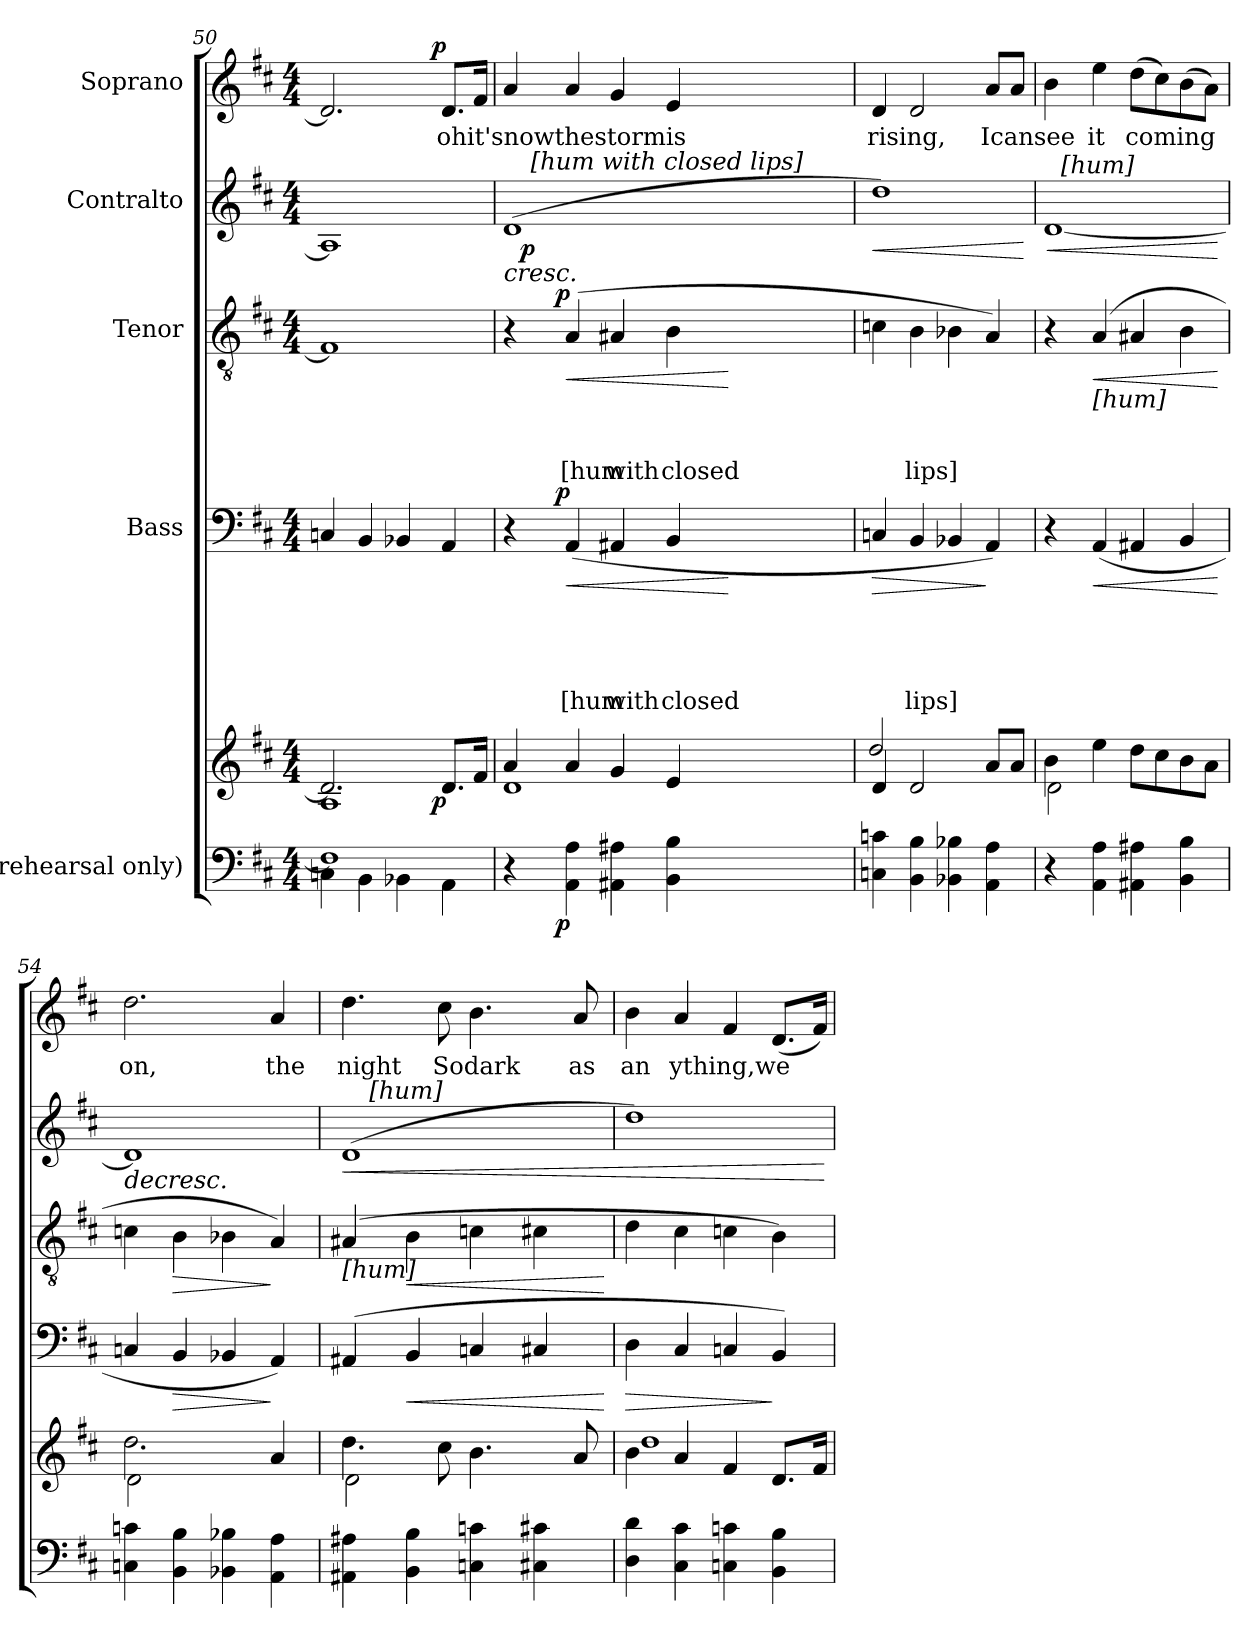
**kern	**kern	**dynam	**kern	**text	**text	**text	**text	**text	**dynam	**kern	**text	**text	**text	**dynam	**kern	**dynam	**kern	**text	**dynam
*part5	*part5	*part5	*part4	*part4	*part4	*part4	*part4	*part4	*part4	*part3	*part3	*part3	*part3	*part3	*part2	*part2	*part1	*part1	*part1
*staff6	*staff5	*staff5/6	*staff4	*staff4	*staff4	*staff4	*staff4	*staff4	*staff4	*staff3	*staff3	*staff3	*staff3	*staff3	*staff2	*staff2	*staff1	*staff1	*staff1
*I"(rehearsal only)	*	*	*I"Bass	*	*	*	*	*	*	*I"Tenor	*	*	*	*	*I"Contralto	*	*I"Soprano	*	*
*clefF4	*clefG2	*	*clefF4	*	*	*	*	*	*	*clefGv2	*	*	*	*	*clefG2	*	*clefG2	*	*
*k[f#c#]	*k[f#c#]	*	*k[f#c#]	*	*	*	*	*	*	*k[f#c#]	*	*	*	*	*k[f#c#]	*	*k[f#c#]	*	*
*D:	*D:	*	*D:	*	*	*	*	*	*	*D:	*	*	*	*	*D:	*	*D:	*	*
*M4/4	*M4/4	*	*M4/4	*	*	*	*	*	*	*M4/4	*	*	*	*	*M4/4	*	*M4/4	*	*
=50	=50	=50	=50	=50	=50	=50	=50	=50	=50	=50	=50	=50	=50	=50	=50	=50	=50	=50	=50
*^	*^	*	*	*	*	*	*	*	*	*	*	*	*	*	*	*	*^	*	*
*	*	*	*^	*	*	*	*	*	*	*	*	*	*	*	*	*	*	*	*	*	*	*
1F#]	4Cn\	2.d/]	1A	2ryy	.	4Cn/	.	.	.	.	.	.	1F#]	.	.	.	.	1A]	.	2.d/]	2ryy	.	.
.	4BB\	.	.	.	.	4BB/	.	.	.	.	.	.	.	.	.	.	.	.	.	.	.	.	.
.	4BB-X\	.	.	8..ryy	.	4BB-X/	.	.	.	.	.	.	.	.	.	.	.	.	.	.	8..ryy	.	.
!	!	!	!	!	!LO:DY:b	!	!	!	!	!	!	!	!	!	!	!	!	!	!	!	!	!	!LO:DY:a
.	.	.	.	4ryy	p	.	.	.	.	.	.	.	.	.	.	.	.	.	.	.	4ryy	.	p
!	!	!	!	!	!	!	!	!	!	!	!	!	!	!	!	!	!	!	!	!	!	!LO:LY:b	!
.	4AA\	8.d/L	.	.	.	4AA/	.	.	.	.	.	.	.	.	.	.	.	.	.	8.d/L	.	ohit'snowthestormis	.
.	.	16f#/Jk	.	.	.	.	.	.	.	.	.	.	.	.	.	.	.	.	.	16f#/Jk	.	.	.
.	.	.	.	32ryy	.	.	.	.	.	.	.	.	.	.	.	.	.	.	.	.	32ryy	.	.
=51	=51	=51	=51	=51	=51	=51	=51	=51	=51	=51	=51	=51	=51	=51	=51	=51	=51	=51	=51	=51	=51	=51	=51
!	!	!	!	!	!	!	!	!	!	!	!	!	!	!	!	!	!	!	!LO:HP:b	!	!	!	!
*	*	*	*	*	*	*^	*	*	*	*	*	*	*^	*	*	*	*	*^	*	*	*	*	*
*	*	*	*v	*v	*	*	*	*	*	*	*	*	*	*	*	*	*	*	*	*	*^	*	*v	*v	*	*
4r	8..ryy	4a/	1d	.	4r	8..ryy	.	.	.	.	.	.	4r	8..ryy	.	.	.	.	(>1d	16ryy	16.ryy	<	4a/	.	.
!	!	!	!	!	!	!	!	!	!	!	!	!	!	!	!	!	!	!	!	!	!	!LO:DY:b	!	!	!
.	.	.	.	.	.	.	.	.	.	.	.	.	.	.	.	.	.	.	.	2...ryy	.	p	.	.	.
!	!	!	!	!	!	!	!	!	!	!	!	!	!	!	!	!	!	!	!	!	!LO:TX:a:t=[hum with closed lips]	!	!	!	!
.	.	.	.	.	.	.	.	.	.	.	.	.	.	.	.	.	.	.	.	.	2ryy	.	.	.	.
!	!	!	!	!LO:DY:b=2	!	!	!	!	!	!	!	!LO:DY:b	!	!	!	!	!	!LO:DY:a	!	!	!	!	!	!	!
.	2ryy	.	.	p	.	2ryy	.	.	.	.	.	p	.	2ryy	.	.	.	p	.	.	.	.	.	.	.
!	!	!	!	!	!	!	!	!	!	!	!LO:LY:b	!LO:HP:b	!	!	!	!	!LO:LY:b	!LO:HP:b	!	!	!	!	!	!	!
4AA\ 4A\	.	4a/	.	.	(<4AA/	.	.	.	.	.	[hum	<	(4A/	.	.	.	[hum	<	.	.	.	.	4a/	.	.
!	!	!	!	!	!	!	!	!	!	!	!LO:LY:b	!	!	!	!	!	!LO:LY:b	!	!	!	!	!	!	!	!
4AA#X\ 4A#X\	.	4g/	.	.	4AA#X/	.	.	.	.	.	with	.	4A#X/	.	.	.	with	.	.	.	.	.	4g/	.	.
.	.	.	.	.	.	.	.	.	.	.	.	.	.	.	.	.	.	.	.	.	4ryy	.	.	.	.
.	4ryy	.	.	.	.	4ryy	.	.	.	.	.	.	.	4ryy	.	.	.	.	.	.	.	.	.	.	.
!	!	!	!	!	!	!	!	!	!	!	!LO:LY:b	!	!	!	!	!	!LO:LY:b	!	!	!	!	!	!	!	!
4BB\ 4B\	.	4e/	.	.	4BB/	.	.	.	.	.	closed	.	4B\	.	.	.	closed	.	.	.	.	.	4e/	.	.
.	.	.	.	.	.	.	.	.	.	.	.	.	.	.	.	.	.	.	.	.	8ryy	.	.	.	.
.	32ryy	.	.	.	.	32ryy	.	.	.	.	.	.	.	32ryy	.	.	.	.	.	.	32ryy	.	.	.	.
*	*	*v	*v	*	*	*	*	*	*	*	*	*	*	*	*	*	*	*	*	*	*	*	*	*	*
.	.	.	.	.	.	.	.	.	.	.	[	.	.	.	.	.	[	.	.	.	.	.	.	.
=52	=52	=52	=52	=52	=52	=52	=52	=52	=52	=52	=52	=52	=52	=52	=52	=52	=52	=52	=52	=52	=52	=52	=52	=52
*	*	*^	*	*	*	*	*	*	*	*	*	*	*	*	*	*	*	*	*	*	*	*	*	*
!	!	!	!	!	!	!	!	!	!	!	!	!LO:HP:b	!	!	!	!	!	!	!	!	!	!LO:HP:b	!	!LO:LY:b	!
*	*	*	*	*	*v	*v	*	*	*	*	*	*	*	*	*	*	*	*	*v	*v	*v	*	*	*	*
*v	*v	*	*	*	*	*	*	*	*	*	*	*v	*v	*	*	*	*	*	*	*	*	*
4Cn\ 4cn\	4d/	2dd/	.	4Cn/	.	.	.	.	.	>	4cn\	.	.	.	.	1dd)	<	4d/	rising,	.
!	!	!	!	!	!	!	!	!	!LO:LY:b	!	!	!	!	!LO:LY:b	!	!	!	!	!	!
4BB\ 4B\	2d/	.	.	4BB/	.	.	.	.	lips]	.	4B\	.	.	lips]	.	.	.	2d/	.	.
4BB-X\ 4B-X\	.	2ryy	.	4BB-X/	.	.	.	.	.	.	4B-X\	.	.	.	.	.	.	.	.	.
!	!	!	!	!	!	!	!	!	!	!	!	!	!	!	!	!	!	!	!LO:LY:b	!
4AA\ 4A\	8a/L	.	.	4AA/)	.	.	.	.	.	]	4A/)	.	.	.	.	.	.	8a/L	Icansee	.
.	8a/J	.	.	.	.	.	.	.	.	.	.	.	.	.	.	.	.	8a/J	.	.
*	*v	*v	*	*	*	*	*	*	*	*	*	*	*	*	*	*	*	*	*	*
.	.	.	.	.	.	.	.	.	.	.	.	.	.	.	.	[	.	.	.
=53	=53	=53	=53	=53	=53	=53	=53	=53	=53	=53	=53	=53	=53	=53	=53	=53	=53	=53	=53
*	*^	*	*	*	*	*	*	*	*	*	*	*	*	*	*	*	*	*	*
!	!	!	!	!	!	!	!	!	!	!	!	!	!	!	!	!	!LO:HP:b	!	!	!
*	*	*	*	*	*	*	*	*	*	*	*	*	*	*	*	*^	*	*	*	*
4r	4b\	2d\	.	4r	.	.	.	.	.	.	4r	.	.	.	.	[<1d	16ryy	<	4b\	.	.
!	!	!	!	!	!	!	!	!	!	!	!	!	!	!	!	!	!LO:TX:a:t=[hum]	!	!	!	!
.	.	.	.	.	.	.	.	.	.	.	.	.	.	.	.	.	2...ryy	.	.	.	.
!	!	!	!	!	!	!	!	!	!	!	!LO:TX:b:t=[hum]	!	!	!	!	!	!	!	!	!	!
!	!	!	!	!	!	!	!	!	!	!LO:HP:b	!	!	!	!	!LO:HP:b	!	!	!	!	!LO:LY:b	!
4AA\ 4A\	4ee\	.	.	(<4AA/	.	.	.	.	.	<	(4A/	.	.	.	<	.	.	.	4ee\	it	.
!	!	!	!	!	!	!	!	!	!	!	!	!	!	!	!	!	!	!	!	!LO:LY:b	!
4AA#X\ 4A#X\	8dd\L	2ryy	.	4AA#X/	.	.	.	.	.	.	4A#X/	.	.	.	.	.	.	.	(>8dd\L	coming	.
.	8cc#\	.	.	.	.	.	.	.	.	.	.	.	.	.	.	.	.	.	8cc#\)	.	.
4BB\ 4B\	8b\	.	.	4BB/	.	.	.	.	.	.	4B\	.	.	.	.	.	.	.	(>8b\	.	.
.	8a\J	.	.	.	.	.	.	.	.	.	.	.	.	.	.	.	.	.	8a\J)	.	.
*	*v	*v	*	*	*	*	*	*	*	*	*	*	*	*	*	*	*	*	*	*	*
.	.	.	.	.	.	.	.	.	[	.	.	.	.	[	.	.	[	.	.	.
!!LO:PB:g=z
=54	=54	=54	=54	=54	=54	=54	=54	=54	=54	=54	=54	=54	=54	=54	=54	=54	=54	=54	=54	=54
*	*^	*	*	*	*	*	*	*	*	*	*	*	*	*	*	*	*	*	*	*
!	!	!	!	!	!	!	!	!	!	!	!	!	!	!	!	!	!	!LO:HP:b	!	!LO:LY:b	!
*	*	*	*	*	*	*	*	*	*	*	*	*	*	*	*	*v	*v	*	*	*	*
4Cn\ 4cn\	2.dd\	2d\	.	4Cn/	.	.	.	.	.	.	4cn\	.	.	.	.	1d]	>	2.dd\	on,	.
!	!	!	!	!	!	!	!	!	!	!LO:HP:b	!	!	!	!	!LO:HP:b	!	!	!	!	!
4BB\ 4B\	.	.	.	4BB/	.	.	.	.	.	>	4B\	.	.	.	>	.	.	.	.	.
4BB-X\ 4B-X\	.	2ryy	.	4BB-X/	.	.	.	.	.	.	4B-X\	.	.	.	.	.	.	.	.	.
!	!	!	!	!	!	!	!	!	!	!	!	!	!	!	!	!	!	!	!LO:LY:b	!
4AA\ 4A\	4a/	.	.	4AA/)	.	.	.	.	.	]	4A/)	.	.	.	]	.	.	4a/	the	.
*	*v	*v	*	*	*	*	*	*	*	*	*	*	*	*	*	*	*	*	*	*
.	.	.	.	.	.	.	.	.	.	.	.	.	.	.	.	[	.	.	.
=55	=55	=55	=55	=55	=55	=55	=55	=55	=55	=55	=55	=55	=55	=55	=55	=55	=55	=55	=55
*	*^	*	*	*	*	*	*	*	*	*	*	*	*	*	*	*	*	*	*
!	!	!	!	!	!	!	!	!	!	!	!LO:TX:b:t=[hum]	!	!	!	!	!	!	!	!	!
!	!	!	!	!	!	!	!	!	!	!	!	!	!	!	!	!	!LO:HP:b	!	!LO:LY:b	!
*	*	*	*	*	*	*	*	*	*	*	*	*	*	*	*	*^	*	*	*	*
4AA#X\ 4A#X\	4.dd\	2d\	.	(<4AA#X/	.	.	.	.	.	.	(4A#X/	.	.	.	.	(>1d	16.ryy	<	4.dd\	night	.
!	!	!	!	!	!	!	!	!	!	!	!	!	!	!	!	!	!LO:TX:a:t=[hum]	!	!	!	!
.	.	.	.	.	.	.	.	.	.	.	.	.	.	.	.	.	2ryy	.	.	.	.
!	!	!	!	!	!	!	!	!	!	!LO:HP:b	!	!	!	!	!LO:HP:b	!	!	!	!	!	!
4BB\ 4B\	.	.	.	4BB/	.	.	.	.	.	<	4B\	.	.	.	<	.	.	.	.	.	.
!	!	!	!	!	!	!	!	!	!	!	!	!	!	!	!	!	!	!	!	!LO:LY:b	!
.	8cc#\	.	.	.	.	.	.	.	.	.	.	.	.	.	.	.	.	.	8cc#\	Sodark	.
4Cn\ 4cn\	4.b\	2ryy	.	4Cn/	.	.	.	.	.	.	4cn\	.	.	.	.	.	.	.	4.b\	.	.
.	.	.	.	.	.	.	.	.	.	.	.	.	.	.	.	.	4ryy	.	.	.	.
4C#X\ 4c#X\	.	.	.	4C#X/	.	.	.	.	.	.	4c#X\	.	.	.	.	.	.	.	.	.	.
.	.	.	.	.	.	.	.	.	.	.	.	.	.	.	.	.	8ryy	.	.	.	.
!	!	!	!	!	!	!	!	!	!	!	!	!	!	!	!	!	!	!	!	!LO:LY:b	!
.	8a/	.	.	.	.	.	.	.	.	.	.	.	.	.	.	.	.	.	8a/	as	.
.	.	.	.	.	.	.	.	.	.	.	.	.	.	.	.	.	32ryy	.	.	.	.
*	*v	*v	*	*	*	*	*	*	*	*	*	*	*	*	*	*	*	*	*	*	*
.	.	.	.	.	.	.	.	.	[	.	.	.	.	[	.	.	]	.	.	.
=56	=56	=56	=56	=56	=56	=56	=56	=56	=56	=56	=56	=56	=56	=56	=56	=56	=56	=56	=56	=56
*	*^	*	*	*	*	*	*	*	*	*	*	*	*	*	*	*	*	*	*	*
!	!	!	!	!	!	!	!	!	!	!LO:HP:b	!	!	!	!	!	!	!	!	!	!LO:LY:b	!
*	*	*	*	*	*	*	*	*	*	*	*	*	*	*	*	*v	*v	*	*	*	*
4D\ 4d\	4b\	1dd	.	4D\	.	.	.	.	.	>	4d\	.	.	.	.	1dd)	.	4b\	an	.
!	!	!	!	!	!	!	!	!	!	!	!	!	!	!	!	!	!	!	!LO:LY:b	!
4C#\ 4c#\	4a/	.	.	4C#/	.	.	.	.	.	.	4c#\	.	.	.	.	.	.	4a/	ything,we	.
4Cn\ 4cn\	4f#/	.	.	4Cn/	.	.	.	.	.	.	4cn\	.	.	.	.	.	.	4f#/	.	.
4BB\ 4B\	8.d/L	.	.	4BB/)	.	.	.	.	.	]	4B\)	.	.	.	.	.	.	(<8.d/L	.	.
.	16f#/Jk	.	.	.	.	.	.	.	.	.	.	.	.	.	.	.	.	16f#/Jk)	.	.
*	*v	*v	*	*	*	*	*	*	*	*	*	*	*	*	*	*	*	*	*	*
.	.	.	.	.	.	.	.	.	.	.	.	.	.	.	.	[	.	.	.
=	=	=	=	=	=	=	=	=	=	=	=	=	=	=	=	=	=	=	=
*-	*-	*-	*-	*-	*-	*-	*-	*-	*-	*-	*-	*-	*-	*-	*-	*-	*-	*-	*-
